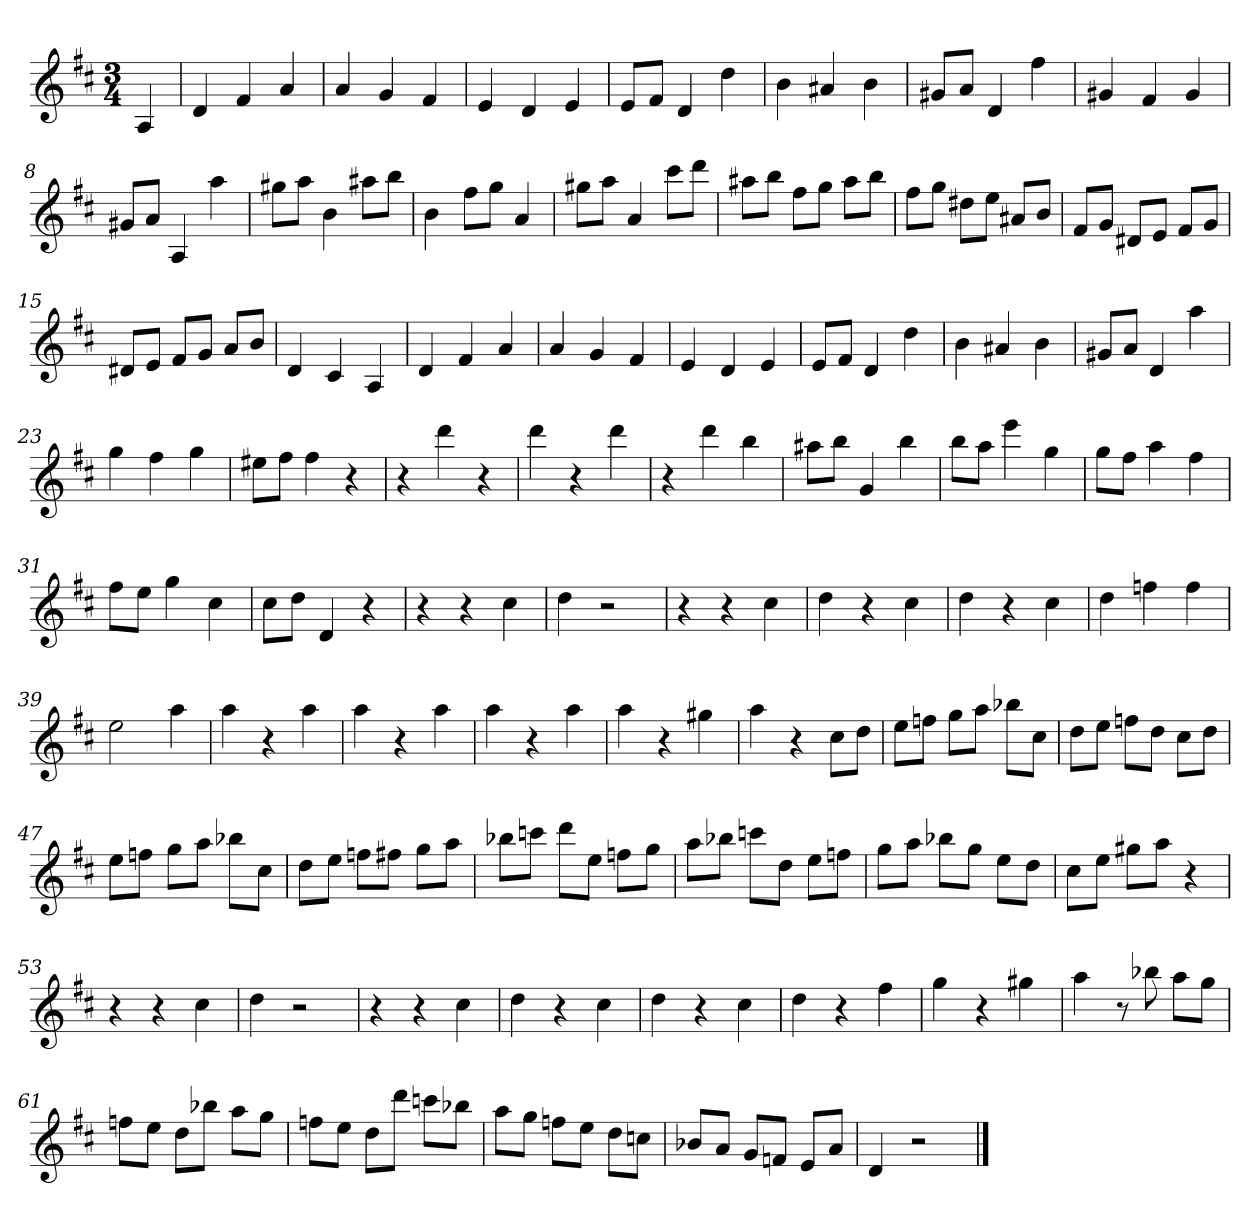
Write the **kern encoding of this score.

**kern
*part1
*staff1
*k[f#c#]
*D:
*M3/4
=
4A
=1
4d
4f#
4a
=2
4a
4g
4f#
=3
4e
4d
4e
=4
8eL
8f#J
4d
4dd
=5
4b
4a#X
4b
=6
8g#XL
8aJ
4d
4ff#
=7
4g#X
4f#
4g#
=8
8g#XL
8aJ
4A
4aa
=9
8gg#XL
8aaJ
4b
8aa#XL
8bbJ
=10
4b
8ff#L
8ggJ
4a
=11
8gg#XL
8aaJ
4a
8ccc#L
8dddJ
=12
8aa#XL
8bbJ
8ff#L
8ggJ
8aa#L
8bbJ
=13
8ff#L
8ggJ
8dd#XL
8eeJ
8a#XL
8bJ
=14
8f#L
8gJ
8d#XL
8eJ
8f#L
8gJ
=15
8d#XL
8eJ
8f#L
8gJ
8aL
8bJ
=16
4d
4c#
4A
=17
4d
4f#
4a
=18
4a
4g
4f#
=19
4e
4d
4e
=20
8eL
8f#J
4d
4dd
=21
4b
4a#X
4b
=22
8g#XL
8aJ
4d
4aa
=23
4gg
4ff#
4gg
=24
8ee#XL
8ff#J
4ff#
4r
=25
4r
4ddd
4r
=26
4ddd
4r
4ddd
=27
4r
4ddd
4bb
=28
8aa#XL
8bbJ
4g
4bb
=29
8bbL
8aaJ
4eee
4gg
=30
8ggL
8ff#J
4aa
4ff#
=31
8ff#L
8eeJ
4gg
4cc#
=32
8cc#L
8ddJ
4d
4r
=33
4r
4r
4cc#
=34
4dd
2r
=35
4r
4r
4cc#
=36
4dd
4r
4cc#
=37
4dd
4r
4cc#
=38
4dd
4ffn
4ff
=39
2ee
4aa
=40
4aa
4r
4aa
=41
4aa
4r
4aa
=42
4aa
4r
4aa
=43
4aa
4r
4gg#X
=44
4aa
4r
8cc#L
8ddJ
=45
8eeL
8ffnJ
8ggL
8aaJ
8bb-XL
8cc#J
=46
8ddL
8eeJ
8ffnL
8ddJ
8cc#L
8ddJ
=47
8eeL
8ffnJ
8ggL
8aaJ
8bb-XL
8cc#J
=48
8ddL
8eeJ
8ffnL
8ff#XJ
8ggL
8aaJ
=49
8bb-XL
8cccnJ
8dddL
8eeJ
8ffnL
8ggJ
=50
8aaL
8bb-XJ
8cccnL
8ddJ
8eeL
8ffnJ
=51
8ggL
8aaJ
8bb-XL
8ggJ
8eeL
8ddJ
=52
8cc#L
8eeJ
8gg#XL
8aaJ
4r
=53
4r
4r
4cc#
=54
4dd
2r
=55
4r
4r
4cc#
=56
4dd
4r
4cc#
=57
4dd
4r
4cc#
=58
4dd
4r
4ff#
=59
4gg
4r
4gg#X
=60
4aa
8r
8bb-X
8aaL
8ggJ
=61
8ffnL
8eeJ
8ddL
8bb-XJ
8aaL
8ggJ
=62
8ffnL
8eeJ
8ddL
8dddJ
8cccnL
8bb-XJ
=63
8aaL
8ggJ
8ffnL
8eeJ
8ddL
8ccnJ
=64
8b-XL
8aJ
8gL
8fnJ
8eL
8aJ
=65
4d
2r
==
*-
